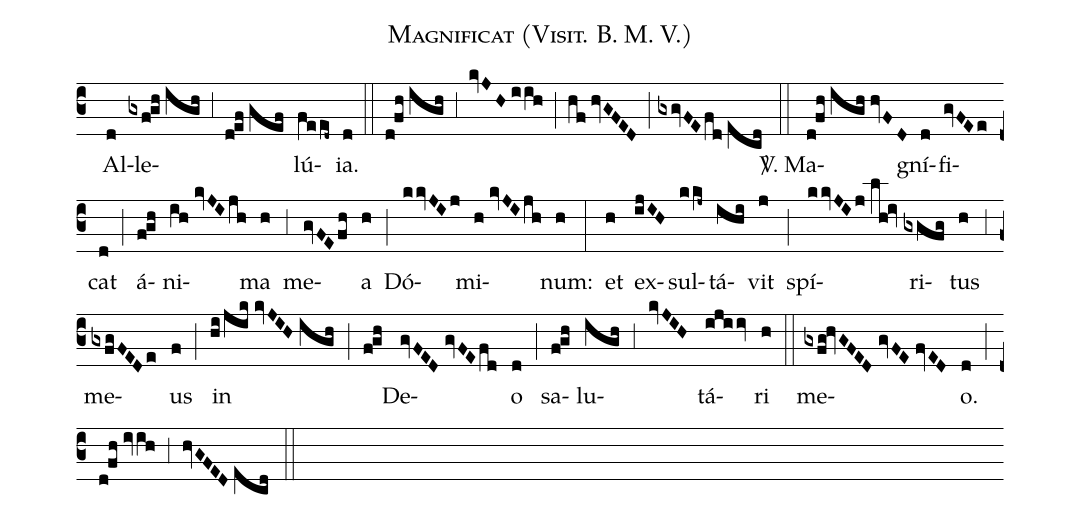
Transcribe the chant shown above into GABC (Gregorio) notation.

name:Magnificat (Visit. B. M. V.);
mode:V;
office-part:Alleluia;
%%
(c3) () Al(d)le(gxf!gh//igh)(,3)(d!ef//gef)lú(feed~)ia.(d) (::) (d!fh//igh) (,3) (kvJH//iih) (;) (hf//hvGFED) (;) (gxgvFE/fd//ecd) (::) <sp>V/</sp>. Ma(d!fh//igh//hvFD)gní(d)fi(gvFEe)cat(d) (;) á(f!gh)ni(ih//kvJI/jh)ma(h) (,3) me(gvFE/fh)a(h) (;) Dó(kkvJIj)mi(h//kvJI/jh)num:(h) (:) et(h) ex(ijIH)sul(kkj~)tá(ihi)vit(j) (;) spí(kkvJIj//lh!iv)ri(gxgfg)tus(h) (,3) me(gxfgFEDe)us(f) (;) in(hi/jik//kvJIH//igh) (;) (f!gh) De(gvFED//gvFE/fd)o(d) (;) sa(f!gh)lu(igh)(,3)(kvJIH)tá(ijiiv)ri(h) (::) me(gxfg!hvGFED//gvFE//fvED)o.(d) (;) (d!fh//ivih) (,3) (hvGFED//ecd) (::)
